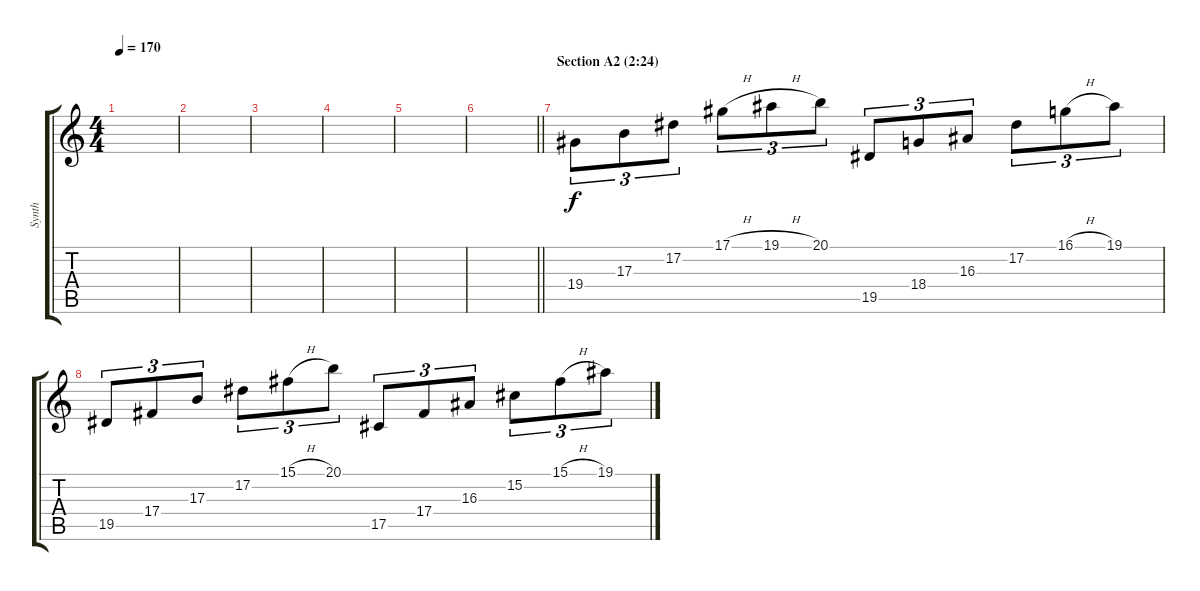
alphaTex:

\track ("Synth" "Synth") {instrument lead1square}
\staff {score tabs}
\tuning (Eb4 Bb3 Gb3 Db3 Ab2 Eb2) {hide}
\ts (4 4)
\tempo 170
\clef g2
\ks c
|
|
|
|
|
\barLineRight lightlight
|
\section ("" "Section A2 (2:24)")
19.4.8{tu (3 2) volume 9} 17.3.8{tu (3 2)} 17.2.8{tu (3 2)} 17.1{h}.8{tu (3 2)} 19.1{h}.8{tu (3 2)} 20.1.8{tu (3 2)} 19.5.8{tu (3 2)} 18.4.8{tu (3 2)} 16.3.8{tu (3 2)} 17.2.8{tu (3 2)} 16.1{h}.8{tu (3 2)} 19.1.8{tu (3 2)} |
19.5.8{tu (3 2)} 17.4.8{tu (3 2)} 17.3.8{tu (3 2)} 17.2.8{tu (3 2)} 15.1{h}.8{tu (3 2)} 20.1.8{tu (3 2)} 17.5.8{tu (3 2)} 17.4.8{tu (3 2)} 16.3.8{tu (3 2)} 15.2.8{tu (3 2)} 15.1{h}.8{tu (3 2)} 19.1.8{tu (3 2)}
